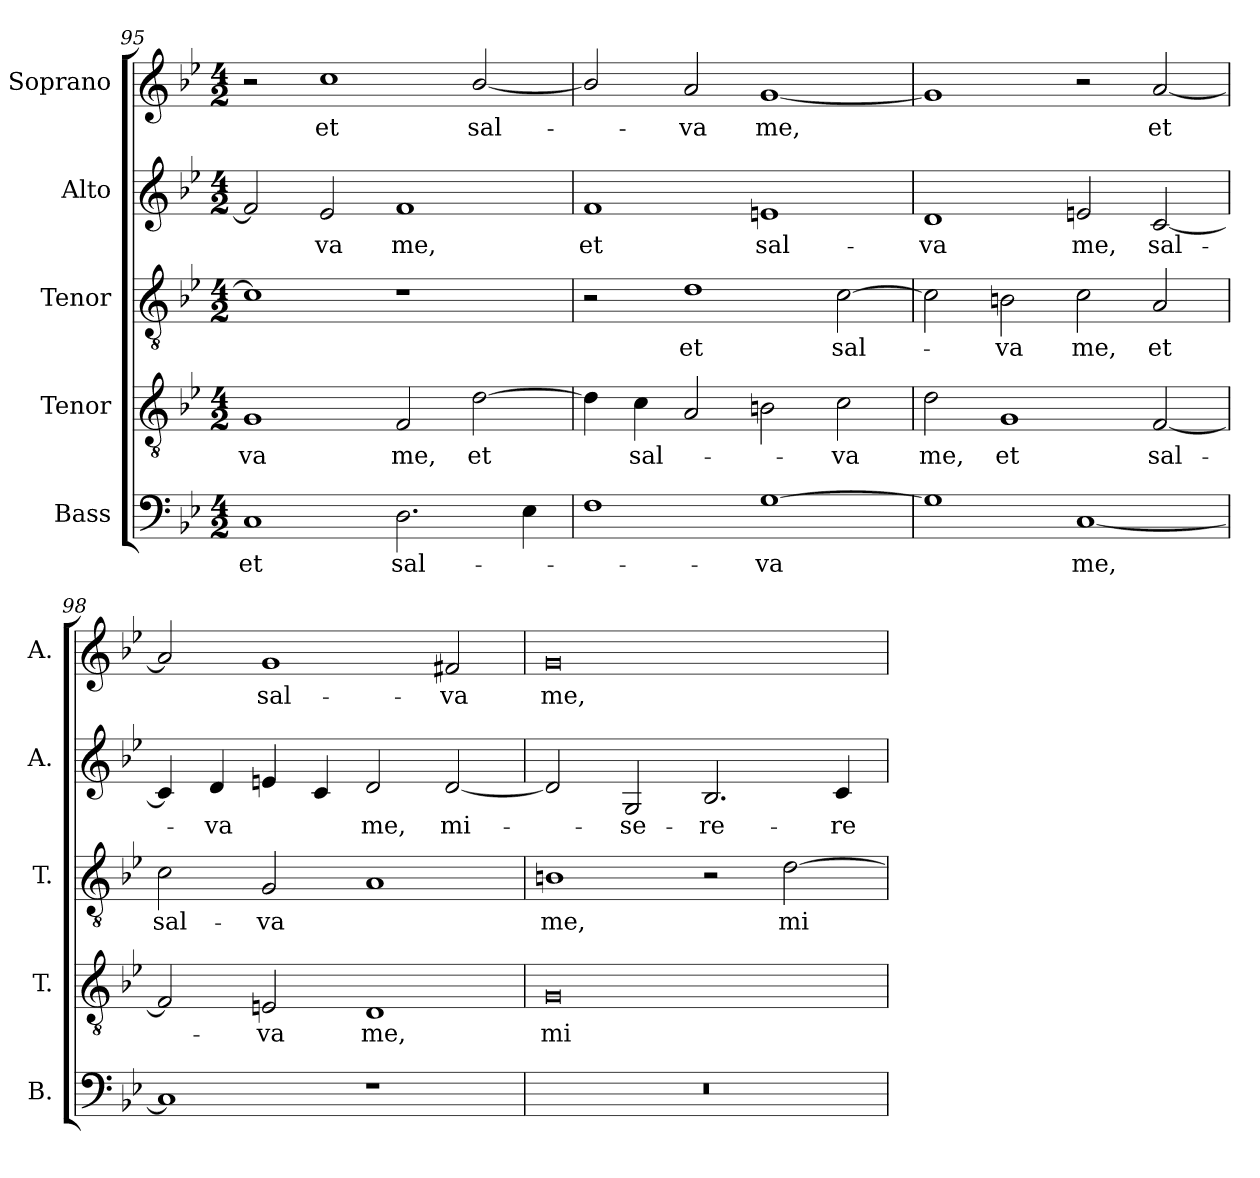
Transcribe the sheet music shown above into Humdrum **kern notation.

**kern	**text	**kern	**text	**kern	**text	**kern	**text	**kern	**text
*part5	*part5	*part4	*part4	*part3	*part3	*part2	*part2	*part1	*part1
*staff5	*staff5	*staff4	*staff4	*staff3	*staff3	*staff2	*staff2	*staff1	*staff1
*I"Bass	*	*I"Tenor	*	*I"Tenor	*	*I"Alto	*	*I"Soprano	*
*I'B.	*	*I'T.	*	*I'T.	*	*I'A.	*	*I'A.	*
!!LO:LB:g=z
*clefF4	*	*clefGv2	*	*clefGv2	*	*clefG2	*	*clefG2	*
*	*	*ITrd7c12	*	*ITrd7c12	*	*	*	*	*
*k[b-e-]	*	*k[b-e-]	*	*k[b-e-]	*	*k[b-e-]	*	*k[b-e-]	*
*B-:	*	*B-:	*	*B-:	*	*B-:	*	*B-:	*
*M4/2	*	*M4/2	*	*M4/2	*	*M4/2	*	*M4/2	*
=95	=95	=95	=95	=95	=95	=95	=95	=95	=95
!	!LO:LY:b:color=#000000	!	!	!	!	!	!	!	!
!	!	!	!LO:LY:b:color=#000000	!	!	!	!	!	!
1Ci	et	1GGi	-va	1Ci]	.	2fi/]	.	2r	.
!	!	!	!	!	!	!	!LO:LY:b:color=#000000	!	!
!	!	!	!	!	!	!	!	!	!LO:LY:b:color=#000000
.	.	.	.	.	.	2e-i/	-va	1cci	et
!	!LO:LY:b:color=#000000	!	!	!	!	!	!	!	!
!	!	!	!LO:LY:b:color=#000000	!	!	!	!	!	!
!	!	!	!	!	!	!	!LO:LY:b:color=#000000	!	!
2.Di\	sal-	2FFi/	me,	1r	.	1fi	me,	.	.
!	!	!	!LO:LY:b:color=#000000	!	!	!	!	!	!
!	!	!	!	!	!	!	!	!	!LO:LY:b:color=#000000
.	.	[2Di\	et	.	.	.	.	[2b-i/	sal-
4E-i\	.	.	.	.	.	.	.	.	.
=96	=96	=96	=96	=96	=96	=96	=96	=96	=96
!	!	!	!	!	!	!	!LO:LY:b:color=#000000	!	!
1Fi	.	4Di\]	.	2r	.	1fi	et	2b-i/]	.
!	!	!	!LO:LY:b:color=#000000	!	!	!	!	!	!
.	.	4Ci\	sal-	.	.	.	.	.	.
!	!	!	!	!	!LO:LY:b:color=#000000	!	!	!	!
!	!	!	!	!	!	!	!	!	!LO:LY:b:color=#000000
.	.	2AAi/	.	1Di	et	.	.	2ai/	-va
!	!LO:LY:b:color=#000000	!	!	!	!	!	!	!	!
!	!	!	!	!	!	!	!LO:LY:b:color=#000000	!	!
!	!	!	!	!	!	!	!	!	!LO:LY:b:color=#000000
[1Gi	-va	2BBni\	.	.	.	1eni	sal-	[1gi	me,
!	!	!	!LO:LY:b:color=#000000	!	!	!	!	!	!
!	!	!	!	!	!LO:LY:b:color=#000000	!	!	!	!
.	.	2Ci\	-va	[2Ci\	sal-	.	.	.	.
=97	=97	=97	=97	=97	=97	=97	=97	=97	=97
!	!	!	!LO:LY:b:color=#000000	!	!	!	!	!	!
!	!	!	!	!	!	!	!LO:LY:b:color=#000000	!	!
1Gi]	.	2Di\	me,	2Ci\]	.	1di	-va	1gi]	.
!	!	!	!LO:LY:b:color=#000000	!	!	!	!	!	!
!	!	!	!	!	!LO:LY:b:color=#000000	!	!	!	!
.	.	1GGi	et	2BBni\	-va	.	.	.	.
!	!LO:LY:b:color=#000000	!	!	!	!	!	!	!	!
!	!	!	!	!	!LO:LY:b:color=#000000	!	!	!	!
!	!	!	!	!	!	!	!LO:LY:b:color=#000000	!	!
[1Ci	me,	.	.	2Ci\	me,	2eni/	me,	2r	.
!	!	!	!LO:LY:b:color=#000000	!	!	!	!	!	!
!	!	!	!	!	!LO:LY:b:color=#000000	!	!	!	!
!	!	!	!	!	!	!	!LO:LY:b:color=#000000	!	!
!	!	!	!	!	!	!	!	!	!LO:LY:b:color=#000000
.	.	[2FFi/	sal-	2AAi/	et	[2ci/	sal-	[2ai/	et
=98	=98	=98	=98	=98	=98	=98	=98	=98	=98
!	!	!	!	!	!LO:LY:b:color=#000000	!	!	!	!
1Ci]	.	2FFi/]	.	2Ci\	sal-	4ci/]	.	2ai/]	.
!	!	!	!	!	!	!	!LO:LY:b:color=#000000	!	!
.	.	.	.	.	.	4di/	-va	.	.
!	!	!	!LO:LY:b:color=#000000	!	!	!	!	!	!
!	!	!	!	!	!LO:LY:b:color=#000000	!	!	!	!
!	!	!	!	!	!	!	!	!	!LO:LY:b:color=#000000
.	.	2EEni/	-va	2GGi/	-va	4eni/	.	1gi	sal-
.	.	.	.	.	.	4ci/	.	.	.
!	!	!	!LO:LY:b:color=#000000	!	!	!	!	!	!
!	!	!	!	!	!	!	!LO:LY:b:color=#000000	!	!
1r	.	1DDi	me,	1AAi	.	2di/	me,	.	.
!	!	!	!	!	!	!	!LO:LY:b:color=#000000	!	!
!	!	!	!	!	!	!	!	!	!LO:LY:b:color=#000000
.	.	.	.	.	.	[2di/	mi-	2f#Xi/	-va
=99	=99	=99	=99	=99	=99	=99	=99	=99	=99
!LO:N:vis=1	!	!	!	!	!	!	!	!	!
!	!	!	!LO:LY:b:color=#000000	!	!	!	!	!	!
!	!	!	!	!	!LO:LY:b:color=#000000	!	!	!	!
!	!	!	!	!	!	!	!	!	!LO:LY:b:color=#000000
0r	.	0GGi	mi-	1BBni	me,	2di/]	.	0gi	me,
!	!	!	!	!	!	!	!LO:LY:b:color=#000000	!	!
.	.	.	.	.	.	2Gi/	-se-	.	.
!	!	!	!	!	!	!	!LO:LY:b:color=#000000	!	!
.	.	.	.	2r	.	2.B-i/	-re-	.	.
!	!	!	!	!	!LO:LY:b:color=#000000	!	!	!	!
.	.	.	.	[2Di\	mi-	.	.	.	.
!	!	!	!	!	!	!	!LO:LY:b:color=#000000	!	!
.	.	.	.	.	.	4ci/	-re	.	.
=	=	=	=	=	=	=	=	=	=
*-	*-	*-	*-	*-	*-	*-	*-	*-	*-
